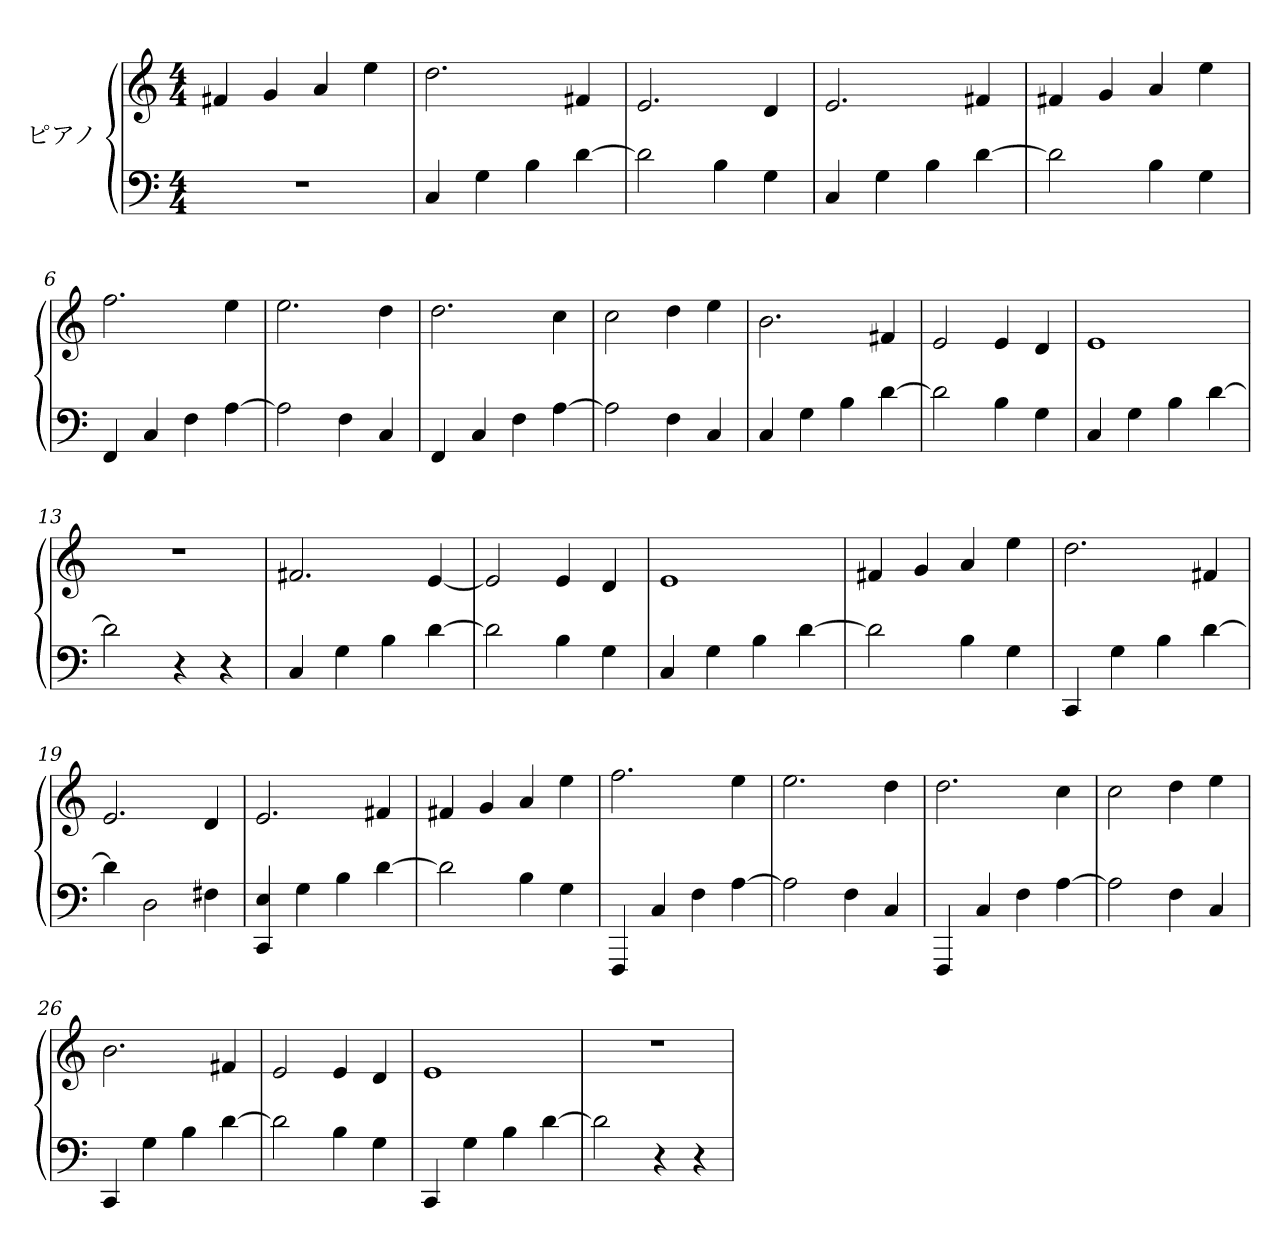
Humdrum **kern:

**kern	**kern
*part1	*part1
*staff2	*staff1
*I"ピアノ	*
*clefF4	*clefG2
*k[]	*k[]
*M4/4	*M4/4
=1	=1
1r	4f#X/
.	4g/
.	4a/
.	4ee\
=2	=2
4C/	2.dd\
4G\	.
4B\	.
[4d\	4f#X/
=3	=3
2d\]	2.e/
4B\	.
4G\	4d/
=4	=4
4C/	2.e/
4G\	.
4B\	.
[4d\	4f#X/
=5	=5
2d\]	4f#X/
.	4g/
4B\	4a/
4G\	4ee\
=6	=6
4FF/	2.ff\
4C/	.
4F\	.
[4A\	4ee\
=7	=7
2A\]	2.ee\
4F\	.
4C/	4dd\
=8	=8
4FF/	2.dd\
4C/	.
4F\	.
[4A\	4cc\
=9	=9
2A\]	2cc\
4F\	4dd\
4C/	4ee\
!!LO:LB:g=z
=10	=10
4C/	2.b\
4G\	.
4B\	.
[4d\	4f#X/
=11	=11
2d\]	2e/
4B\	4e/
4G\	4d/
=12	=12
4C/	1e
4G\	.
4B\	.
[4d\	.
=13	=13
2d\]	1r
4r	.
4r	.
=14	=14
4C/	2.f#X/
4G\	.
4B\	.
[4d\	[4e/
=15	=15
2d\]	2e/]
4B\	4e/
4G\	4d/
=16	=16
4C/	1e
4G\	.
4B\	.
[4d\	.
=17	=17
2d\]	4f#X/
.	4g/
4B\	4a/
4G\	4ee\
=18	=18
4CC/	2.dd\
4G\	.
4B\	.
[4d\	4f#X/
!!LO:LB:g=z
=19	=19
4d\]	2.e/
2D\	.
4F#X\	4d/
=20	=20
4CC/ 4E/	2.e/
4G\	.
4B\	.
[4d\	4f#X/
=21	=21
2d\]	4f#X/
.	4g/
4B\	4a/
4G\	4ee\
=22	=22
4FFF/	2.ff\
4C/	.
4F\	.
[4A\	4ee\
=23	=23
2A\]	2.ee\
4F\	.
4C/	4dd\
=24	=24
4FFF/	2.dd\
4C/	.
4F\	.
[4A\	4cc\
=25	=25
2A\]	2cc\
4F\	4dd\
4C/	4ee\
=26	=26
4CC/	2.b\
4G\	.
4B\	.
[4d\	4f#X/
=27	=27
2d\]	2e/
4B\	4e/
4G\	4d/
!!LO:LB:g=z
=28	=28
4CC/	1e
4G\	.
4B\	.
[4d\	.
=29	=29
2d\]	1r
4r	.
4r	.
=	=
*-	*-
